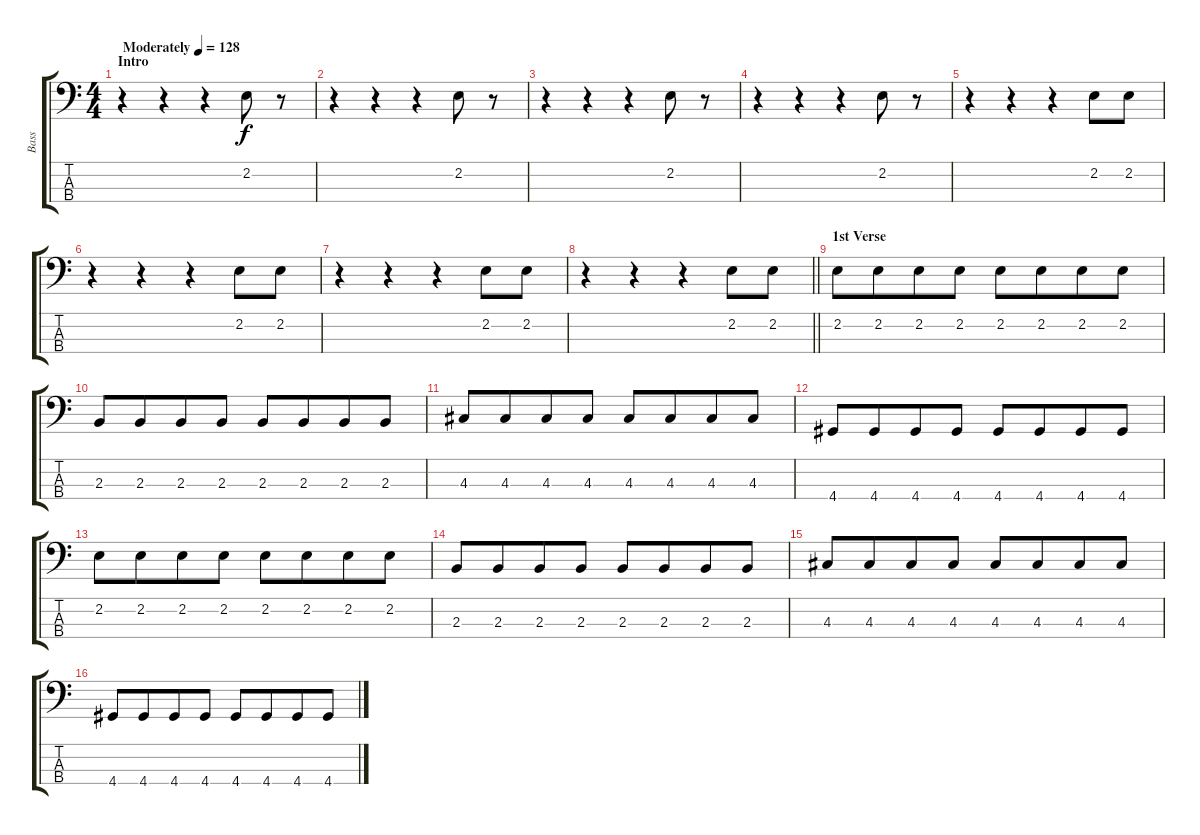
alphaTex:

\track ("Bass" "Bass") {instrument electricbassfinger}
\staff {score tabs}
\tuning (G2 D2 A1 E1) {hide}
\ts (4 4)
\section ("" "Intro")
\tempo (128 "Moderately")
\clef f4
\ks c
r.4{dy f instrument electricbassfinger} r.4 r.4 2.2.8 r.8 |
r.4 r.4 r.4 2.2.8 r.8 |
r.4 r.4 r.4 2.2.8 r.8 |
r.4 r.4 r.4 2.2.8 r.8 |
r.4 r.4 r.4 2.2.8 2.2.8 |
r.4 r.4 r.4 2.2.8 2.2.8 |
r.4 r.4 r.4 2.2.8 2.2.8 |
\barLineRight lightlight
r.4 r.4 r.4 2.2.8 2.2.8 |
\section ("" "1st Verse")
2.2.8 2.2.8{beam merge} 2.2.8 2.2.8 2.2.8 2.2.8{beam merge} 2.2.8 2.2.8 |
2.3.8 2.3.8{beam merge} 2.3.8 2.3.8 2.3.8 2.3.8{beam merge} 2.3.8 2.3.8 |
4.3.8 4.3.8{beam merge} 4.3.8 4.3.8 4.3.8 4.3.8{beam merge} 4.3.8 4.3.8 |
4.4.8 4.4.8{beam merge} 4.4.8 4.4.8 4.4.8 4.4.8{beam merge} 4.4.8 4.4.8 |
2.2.8 2.2.8{beam merge} 2.2.8 2.2.8 2.2.8 2.2.8{beam merge} 2.2.8 2.2.8 |
2.3.8 2.3.8{beam merge} 2.3.8 2.3.8 2.3.8 2.3.8{beam merge} 2.3.8 2.3.8 |
4.3.8 4.3.8{beam merge} 4.3.8 4.3.8 4.3.8 4.3.8{beam merge} 4.3.8 4.3.8 |
4.4.8 4.4.8{beam merge} 4.4.8 4.4.8 4.4.8 4.4.8{beam merge} 4.4.8 4.4.8
